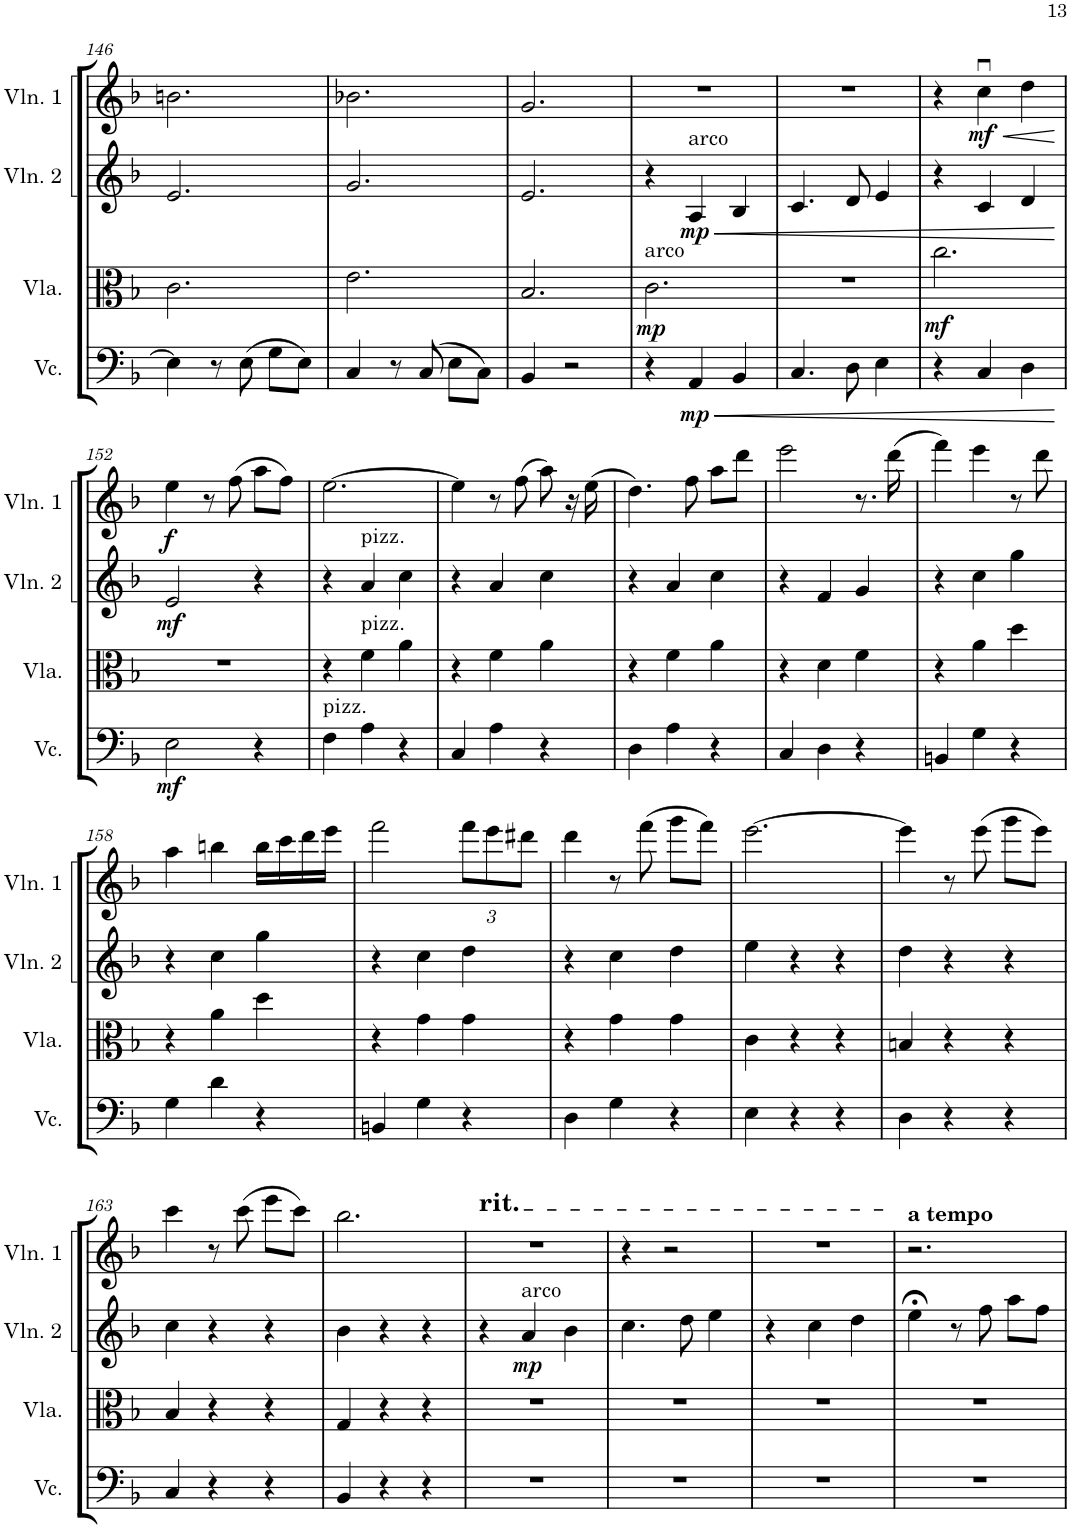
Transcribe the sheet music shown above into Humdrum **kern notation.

**kern	**dynam	**kern	**dynam	**kern	**dynam	**kern	**dynam
*part4	*part4	*part3	*part3	*part2	*part2	*part1	*part1
*staff4	*staff4	*staff3	*staff3	*staff2	*staff2	*staff1	*staff1
*I"Violoncello	*	*I"Viola	*	*I"Violin 2	*	*I"Violin 1	*
*I'Vc.	*	*I'Vla.	*	*I'Vln. 2	*	*I'Vln. 1	*
!!LO:PB:g=z
*clefF4	*	*clefC3	*	*clefG2	*	*clefG2	*
*k[b-]	*	*k[b-]	*	*k[b-]	*	*k[b-]	*
*M3/4	*	*M3/4	*	*M3/4	*	*M3/4	*
=146	=146	=146	=146	=146	=146	=146	=146
4E\]	.	2.c\	.	2.e/	.	2.bn\	.
8r	.	.	.	.	.	.	.
(8E\	.	.	.	.	.	.	.
8G\L	.	.	.	.	.	.	.
8E\J)	.	.	.	.	.	.	.
=147	=147	=147	=147	=147	=147	=147	=147
4C/	.	2.e\	.	2.g/	.	2.b-X\	.
8r	.	.	.	.	.	.	.
(8C/	.	.	.	.	.	.	.
8E\L	.	.	.	.	.	.	.
8C\J)	.	.	.	.	.	.	.
=148	=148	=148	=148	=148	=148	=148	=148
4BB-/	.	2.B-/	.	2.e/	.	2.g/	.
2r	.	.	.	.	.	.	.
=149	=149	=149	=149	=149	=149	=149	=149
!	!	!LO:TX:a:t=arco	!	!	!	!	!
!	!	!	!LO:DY:b	!	!	!	!
4r	.	2.c\	mp	4r	.	2.r	.
!	!	!	!	!LO:TX:a:t=arco	!	!	!
!	!LO:HP:b	!	!	!	!LO:HP:b	!	!
!	!LO:DY:n=1:b	!	!	!	!LO:DY:n=1:b	!	!
4AA/	< mp	.	.	4A/	< mp	.	.
4BB-/	.	.	.	4B-/	.	.	.
=150	=150	=150	=150	=150	=150	=150	=150
4.C/	.	2.r	.	4.c/	.	2.r	.
8D\	.	.	.	8d/	.	.	.
4E\	.	.	.	4e/	.	.	.
=151	=151	=151	=151	=151	=151	=151	=151
!	!	!	!LO:DY:b	!	!	!	!
4r	.	2.cc\	mf	4r	.	4r	.
!	!	!	!	!	!	!	!LO:HP:b
!	!	!	!	!	!	!	!LO:DY:n=1:b
4C/	.	.	.	4c/	.	4ccu\	< mf
4D\	.	.	.	4d/	.	4dd\	.
.	[	.	.	.	[	.	[
!!LO:LB:g=z
=152	=152	=152	=152	=152	=152	=152	=152
!	!LO:DY:b	!	!	!	!LO:DY:b	!	!LO:DY:b
2E\	mf	2.r	.	2e/	mf	4ee\	f
.	.	.	.	.	.	8r	.
.	.	.	.	.	.	(8ff\	.
4r	.	.	.	4r	.	8aa\L	.
.	.	.	.	.	.	8ff\J)	.
=153	=153	=153	=153	=153	=153	=153	=153
!LO:TX:a:t=pizz.	!	!	!	!	!	!	!
4F\	.	4r	.	4r	.	[2.ee\	.
!	!	!	!	!LO:TX:a:t=pizz.	!	!	!
!	!	!LO:TX:a:t=pizz.	!	!	!	!	!
4A\	.	4f\	.	4a/	.	.	.
4r	.	4a\	.	4cc\	.	.	.
=154	=154	=154	=154	=154	=154	=154	=154
4C/	.	4r	.	4r	.	4ee\]	.
4A\	.	4f\	.	4a/	.	8r	.
.	.	.	.	.	.	(8ff\	.
4r	.	4a\	.	4cc\	.	8aa\)	.
.	.	.	.	.	.	16r	.
.	.	.	.	.	.	(16ee\	.
=155	=155	=155	=155	=155	=155	=155	=155
4D\	.	4r	.	4r	.	4.dd\)	.
4A\	.	4f\	.	4a/	.	.	.
.	.	.	.	.	.	8ff\	.
4r	.	4a\	.	4cc\	.	8aa\L	.
.	.	.	.	.	.	8ddd\J	.
=156	=156	=156	=156	=156	=156	=156	=156
4C/	.	4r	.	4r	.	2eee\	.
4D\	.	4d\	.	4f/	.	.	.
4r	.	4f\	.	4g/	.	8.r	.
.	.	.	.	.	.	(16ddd\	.
=157	=157	=157	=157	=157	=157	=157	=157
4BBn/	.	4r	.	4r	.	4fff\)	.
4G\	.	4a\	.	4cc\	.	4eee\	.
4r	.	4dd\	.	4gg\	.	8r	.
.	.	.	.	.	.	8ddd\	.
!!LO:LB:g=z
=158	=158	=158	=158	=158	=158	=158	=158
4G\	.	4r	.	4r	.	4aa\	.
4d\	.	4a\	.	4cc\	.	4bbn\	.
4r	.	4dd\	.	4gg\	.	16bb\LL	.
.	.	.	.	.	.	16ccc\	.
.	.	.	.	.	.	16ddd\	.
.	.	.	.	.	.	16eee\JJ	.
=159	=159	=159	=159	=159	=159	=159	=159
4BBn/	.	4r	.	4r	.	2fff\	.
4G\	.	4g\	.	4cc\	.	.	.
*	*	*	*	*	*	*Xbrackettup	*
4r	.	4g\	.	4dd\	.	12fff\L	.
.	.	.	.	.	.	12eee\	.
.	.	.	.	.	.	12ddd#X\J	.
=160	=160	=160	=160	=160	=160	=160	=160
4D\	.	4r	.	4r	.	4ddd\	.
4G\	.	4g\	.	4cc\	.	8r	.
.	.	.	.	.	.	(8fff\	.
4r	.	4g\	.	4dd\	.	8ggg\L	.
.	.	.	.	.	.	8fff\J)	.
=161	=161	=161	=161	=161	=161	=161	=161
4E\	.	4c\	.	4ee\	.	[2.eee\	.
4r	.	4r	.	4r	.	.	.
4r	.	4r	.	4r	.	.	.
=162	=162	=162	=162	=162	=162	=162	=162
4D\	.	4Bn/	.	4dd\	.	4eee\]	.
4r	.	4r	.	4r	.	8r	.
.	.	.	.	.	.	(8eee\	.
4r	.	4r	.	4r	.	8ggg\L	.
.	.	.	.	.	.	8eee\J)	.
!!LO:LB:g=z
=163	=163	=163	=163	=163	=163	=163	=163
4C/	.	4B-/	.	4cc\	.	4ccc\	.
4r	.	4r	.	4r	.	8r	.
.	.	.	.	.	.	(8ccc\	.
4r	.	4r	.	4r	.	8eee\L	.
.	.	.	.	.	.	8ccc\J)	.
=164	=164	=164	=164	=164	=164	=164	=164
4BB-/	.	4G/	.	4b-\	.	2.bb-\	.
4r	.	4r	.	4r	.	.	.
4r	.	4r	.	4r	.	.	.
=165	=165	=165	=165	=165	=165	=165	=165
!	!	!	!	!	!	!LO:TX:a:t=rit.	!
2.r	.	2.r	.	4r	.	2.r	.
!	!	!	!	!LO:TX:a:t=arco	!	!	!
!	!	!	!	!	!LO:DY:b	!	!
.	.	.	.	4a/	mp	.	.
.	.	.	.	4b-\	.	.	.
=166	=166	=166	=166	=166	=166	=166	=166
2.r	.	2.r	.	4.cc\	.	4r	.
.	.	.	.	.	.	2r	.
.	.	.	.	8dd\	.	.	.
.	.	.	.	4ee\	.	.	.
=167	=167	=167	=167	=167	=167	=167	=167
2.r	.	2.r	.	4r	.	2.r	.
.	.	.	.	4cc\	.	.	.
.	.	.	.	4dd\	.	.	.
=168	=168	=168	=168	=168	=168	=168	=168
!	!	!	!	!	!	!LO:TX:a:B:t=a tempo	!
2.r	.	2.r	.	4ee;<\	.	2.r	.
.	.	.	.	8r	.	.	.
.	.	.	.	8ff\	.	.	.
.	.	.	.	8aa\L	.	.	.
.	.	.	.	8ff\J	.	.	.
=	=	=	=	=	=	=	=
*-	*-	*-	*-	*-	*-	*-	*-
